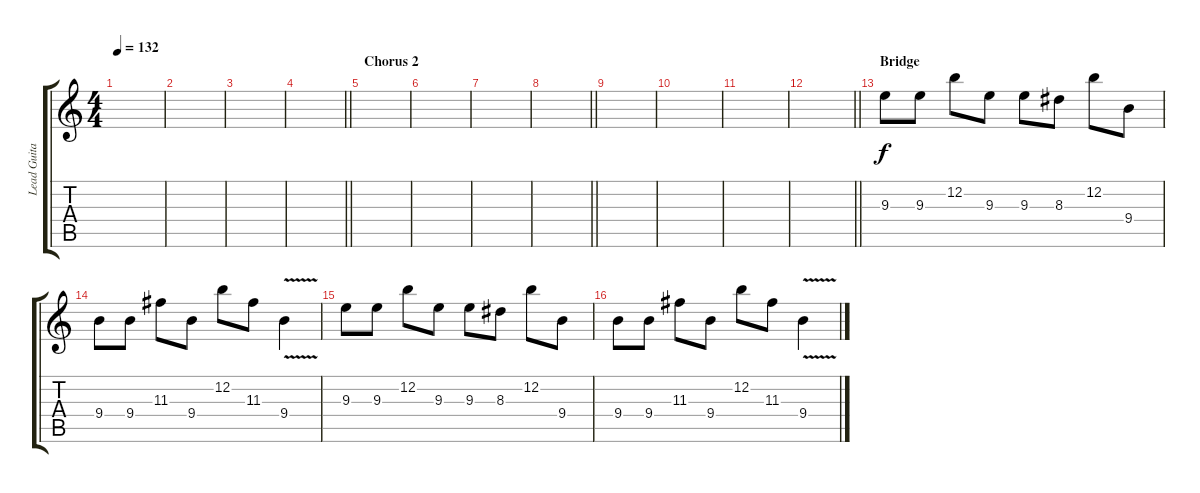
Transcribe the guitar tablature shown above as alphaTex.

\track ("Lead Guitar" "Lead Guita") {instrument distortionguitar}
\staff {score tabs}
\tuning (E4 B3 G3 D3 A2 E2) {hide}
\ts (4 4)
\tempo 132
\clef g2
\ks c
|
|
|
\barLineRight lightlight
|
\section ("" "Chorus 2")
|
|
|
\barLineRight lightlight
|
|
|
|
\barLineRight lightlight
|
\section ("" "Bridge")
9.3.8{volume 12} 9.3.8 12.2.8 9.3.8 9.3.8 8.3.8 12.2.8 9.4.8 |
9.4.8 9.4.8 11.3.8 9.4.8 12.2.8 11.3.8 9.4{v}.4 |
9.3.8 9.3.8 12.2.8 9.3.8 9.3.8 8.3.8 12.2.8 9.4.8 |
9.4.8 9.4.8 11.3.8 9.4.8 12.2.8 11.3.8 9.4{v}.4
